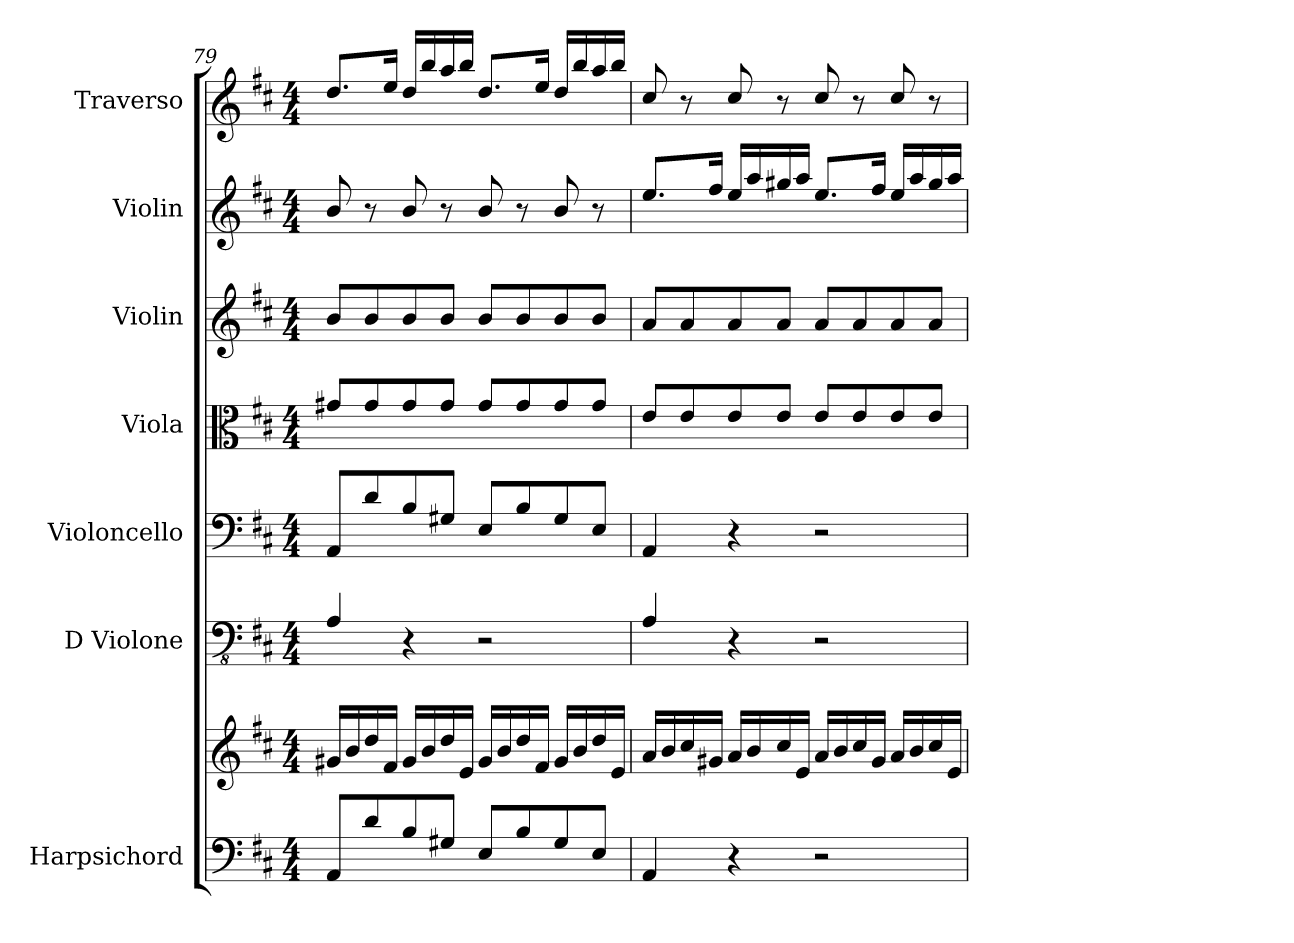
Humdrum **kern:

**kern	**kern	**kern	**kern	**kern	**kern	**kern	**kern
*part7	*part7	*part6	*part5	*part4	*part3	*part2	*part1
*staff8	*staff7	*staff6	*staff5	*staff4	*staff3	*staff2	*staff1
*I"Harpsichord	*	*I"D Violone	*I"Violoncello	*I"Viola	*I"Violin	*I"Violin	*I"Traverso
*I'Hch.	*	*I'D Vne.	*I'Vc.	*I'Vla.	*I'Vln.	*I'Vln.	*I'Trv.
*clefF4	*clefG2	*clefFv4	*clefF4	*clefC3	*clefG2	*clefG2	*clefG2
*	*	*ITrd7c12	*	*	*	*	*
*k[f#c#]	*k[f#c#]	*k[f#c#]	*k[f#c#]	*k[f#c#]	*k[f#c#]	*k[f#c#]	*k[f#c#]
*M4/4	*M4/4	*M4/4	*M4/4	*M4/4	*M4/4	*M4/4	*M4/4
=79	=79	=79	=79	=79	=79	=79	=79
8AA/L	16g#X/LL	4AAA/	8AA/L	8g#X/L	8b/L	8b/	8.dd/L
.	16b/	.	.	.	.	.	.
8d/	16dd/	.	8d/	8g#/	8b/	8r	.
.	16f#/JJ	.	.	.	.	.	16ee/Jk
8B/	16g#/LL	4r	8B/	8g#/	8b/	8b/	16dd/LL
.	16b/	.	.	.	.	.	16bb/
8G#X/J	16dd/	.	8G#X/J	8g#/J	8b/J	8r	16aa/
.	16e/JJ	.	.	.	.	.	16bb/JJ
8E/L	16g#/LL	2r	8E/L	8g#/L	8b/L	8b/	8.dd/L
.	16b/	.	.	.	.	.	.
8B/	16dd/	.	8B/	8g#/	8b/	8r	.
.	16f#/JJ	.	.	.	.	.	16ee/Jk
8G#/	16g#/LL	.	8G#/	8g#/	8b/	8b/	16dd/LL
.	16b/	.	.	.	.	.	16bb/
8E/J	16dd/	.	8E/J	8g#/J	8b/J	8r	16aa/
.	16e/JJ	.	.	.	.	.	16bb/JJ
!!LO:PB:g=z
=80	=80	=80	=80	=80	=80	=80	=80
4AA/	16a/LL	4AAA/	4AA/	8e/L	8a/L	8.ee/L	8cc#/
.	16b/	.	.	.	.	.	.
.	16cc#/	.	.	8e/	8a/	.	8r
.	16g#X/JJ	.	.	.	.	16ff#/Jk	.
4r	16a/LL	4r	4r	8e/	8a/	16ee/LL	8cc#/
.	16b/	.	.	.	.	16aa/	.
.	16cc#/	.	.	8e/J	8a/J	16gg#X/	8r
.	16e/JJ	.	.	.	.	16aa/JJ	.
2r	16a/LL	2r	2r	8e/L	8a/L	8.ee/L	8cc#/
.	16b/	.	.	.	.	.	.
.	16cc#/	.	.	8e/	8a/	.	8r
.	16g#/JJ	.	.	.	.	16ff#/Jk	.
.	16a/LL	.	.	8e/	8a/	16ee/LL	8cc#/
.	16b/	.	.	.	.	16aa/	.
.	16cc#/	.	.	8e/J	8a/J	16gg#/	8r
.	16e/JJ	.	.	.	.	16aa/JJ	.
=	=	=	=	=	=	=	=
*-	*-	*-	*-	*-	*-	*-	*-
